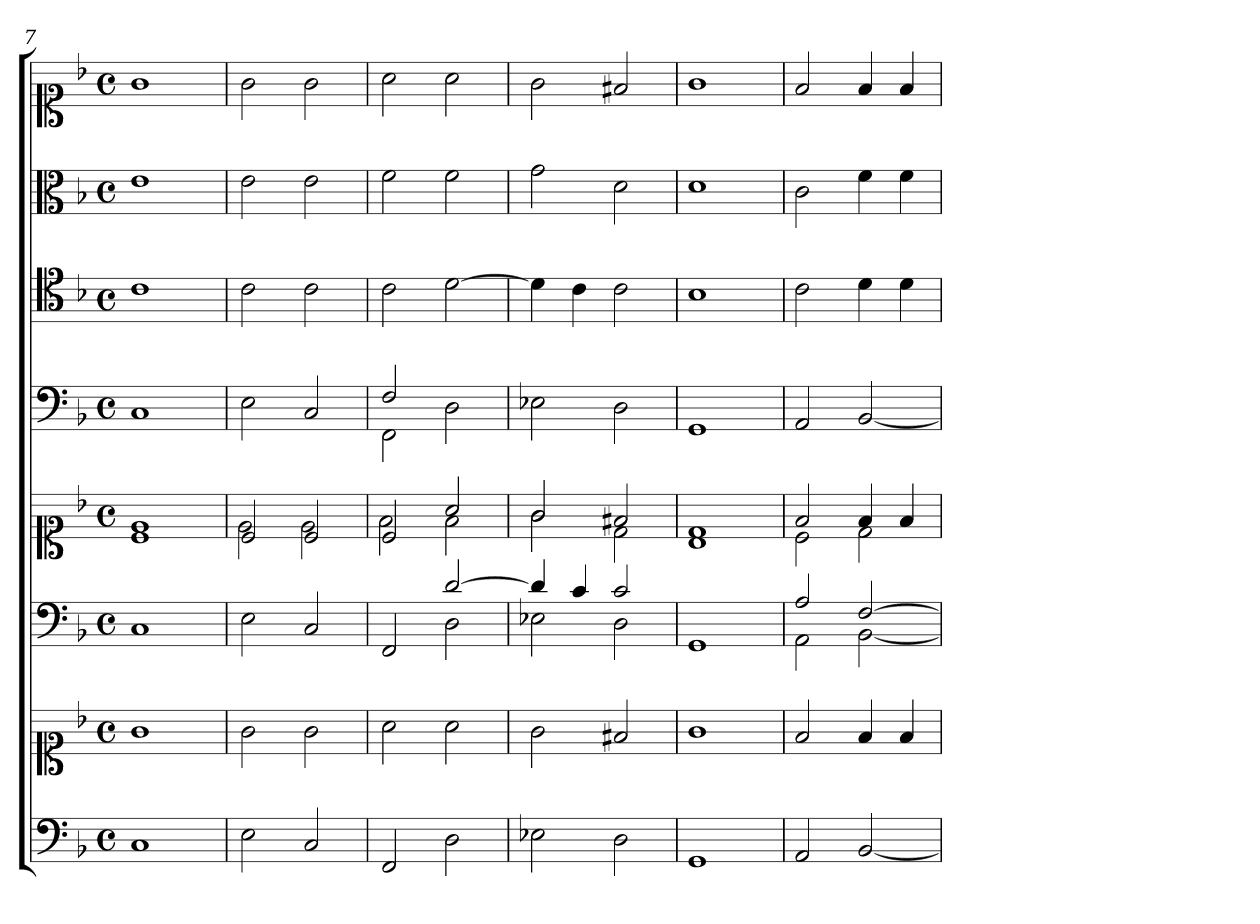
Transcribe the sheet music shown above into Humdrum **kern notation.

**kern	**kern	**kern	**kern	**kern	**kern	**kern	**kern
*part6	*part6	*part5	*part5	*part4	*part3	*part2	*part1
*staff8	*staff7	*staff6	*staff5	*staff4	*staff3	*staff2	*staff1
*clefF4	*clefC1	*clefF4	*clefC1	*clefF4	*clefC4	*clefC3	*clefC1
*k[b-]	*k[b-]	*k[b-]	*k[b-]	*k[b-]	*k[b-]	*k[b-]	*k[b-]
*F:	*F:	*F:	*F:	*F:	*F:	*F:	*F:
*M4/4	*M4/4	*M4/4	*M4/4	*M4/4	*M4/4	*M4/4	*M4/4
*met(c)	*met(c)	*met(c)	*met(c)	*met(c)	*met(c)	*met(c)	*met(c)
=7	=7	=7	=7	=7	=7	=7	=7
*	*	*	*^	*	*	*	*
1C	1g	1C	1c	1e	1C	1c	1e	1g
=8	=8	=8	=8	=8	=8	=8	=8	=8
2E	2g	2E	2c	2e	2E	2c	2e	2g
2C	2g	2C	2c	2e	2C	2c	2e	2g
=9	=9	=9	=9	=9	=9	=9	=9	=9
*	*	*^	*	*	*^	*	*	*
2FF	2a	2ryy	2FF	2c	2f	2F	2FF	2c	2f	2a
2D	2a	[2d	2D	2a	2f	2D	2ryy	[2d	2f	2a
*	*	*	*	*	*	*v	*v	*	*	*
=10	=10	=10	=10	=10	=10	=10	=10	=10	=10
2E-X	2g	4d]	2E-X	2g	2g	2E-X	4d]	2g	2g
.	.	4c	.	.	.	.	4c	.	.
2D	2f#X	2c	2D	2f#X	2d	2D	2c	2d	2f#X
*	*	*v	*v	*	*	*	*	*	*
=11	=11	=11	=11	=11	=11	=11	=11	=11
1GG	1g	1GG	1B-	1d	1GG	1B-	1d	1g
=12	=12	=12	=12	=12	=12	=12	=12	=12
*	*	*^	*	*	*	*	*	*
2AA	2f	2A	2AA	2f	2c	2AA	2c	2c	2f
[2BB-	4f	[2F	[2BB-	4f	2d	[2BB-	4d	4f	4f
.	4f	.	.	4f	.	.	4d	4f	4f
*	*	*v	*v	*	*	*	*	*	*
*	*	*	*v	*v	*	*	*	*
=	=	=	=	=	=	=	=
*-	*-	*-	*-	*-	*-	*-	*-
